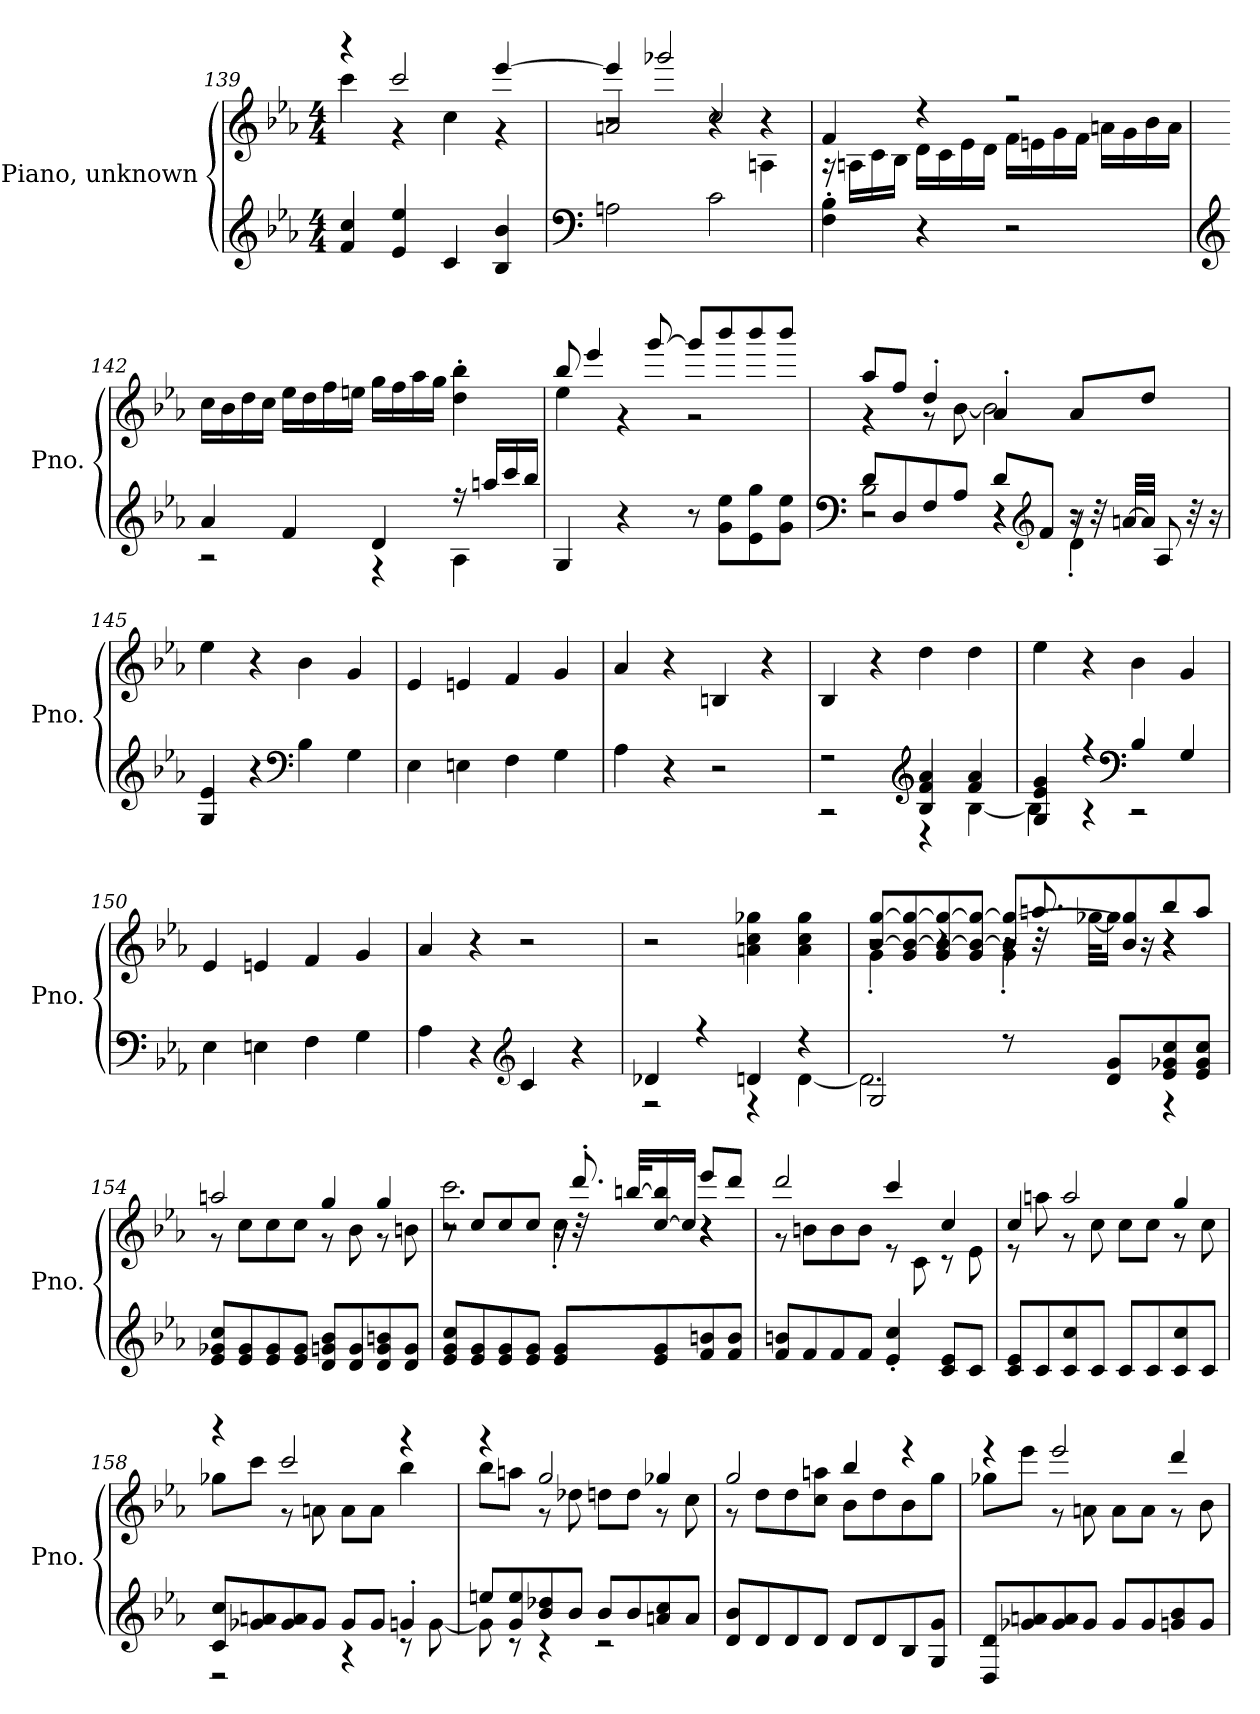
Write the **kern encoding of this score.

**kern	**kern
*part1	*part1
*staff2	*staff1
*I"Piano, unknown	*
*I'Pno.	*
*clefG2	*clefG2
*k[b-e-a-]	*k[b-e-a-]
*M4/4	*M4/4
=139	=139
*	*^
4f/ 4cc/	4r	4ccc\
4e-/ 4ee-/	2ccc/	4r
4c/	.	4cc\
4B-/ 4b-/	[4eee-/	4r
*	*v	*v
=140	=140
*clefF4	*
*	*^
*	*	*^
2An\	4eee-/]	2r	2an/
.	2ggg-X/	.	.
2c\	.	4r	2cc/
.	4r	4An\	.
*	*	*v	*v
!!LO:LB:g=z
=141	=141	=141
4F\' 4B-\'	4f/	16r
.	.	16An\LL
.	.	16c\
.	.	16B-\JJ
4r	4r	16d\LL
.	.	16c\
.	.	16e-\
.	.	16d\JJ
2r	2r	16f\LL
.	.	16en\
.	.	16g\
.	.	16f\JJ
.	.	16an\LL
.	.	16g\
.	.	16b-\
.	.	16a\JJ
*	*v	*v
=142	=142
*clefG2	*
*^	*
4a-/	2r	16cc\LL
.	.	16b-\
.	.	16dd\
.	.	16cc\JJ
4f/	.	16ee-\LL
.	.	16dd\
.	.	16ff\
.	.	16een\JJ
4d/	4r	16gg\LL
.	.	16ff\
.	.	16aa-\
.	.	16gg\JJ
16r	4A-\	4dd\' 4bb-\'
16aan/LL	.	.
16ccc/	.	.
16bb-/JJ	.	.
*v	*v	*
!!LO:LB:g=z
=143	=143
*	*^
4G/	8bb-/	4ee-\
.	4eee-/	.
4r	.	4r
.	[8ggg/	.
8r	8ggg/L]	2r
8g\ 8ee-\L	8bbb-/	.
8e-\ 8gg\	8bbb-/	.
8g\ 8ee-\J	8bbb-/J	.
=144	=144	=144
*clefF4	*	*
*^	*	*
*	*^	*	*
2r	2B-\	8d/L	8aa-/L	4r
.	.	8D/	8ff/J	.
.	.	8F/	4dd'/	8r
.	.	8A-/J	.	[8b-\
4r	4r	8d/L	4a-'/	2b-\]
*clefG2	*	*	*	*
.	.	8f/J	.	.
16r	4d'\	8r	8a-/L	.
32r	.	.	.	.
[32an/LLL	.	.	.	.
32a/JJJ]	.	8A-/	8dd/J	.
32r	.	.	.	.
16r	.	.	.	.
*v	*v	*v	*	*
*	*v	*v
=145	=145
4G/ 4e-/	4ee-\
4r	4r
*clefF4	*
4B-\	4b-\
4G\	4g/
=146	=146
4E-\	4e-/
4En\	4en/
4F\	4f/
4G\	4g/
!!LO:LB:g=z
=147	=147
4A-\	4a-/
4r	4r
2r	4Bn/
.	4r
=148	=148
*^	*
2r	2r	4B-/
.	.	4r
*clefG2	*	*
4B-/ 4f/ 4a-/	4r	4dd\
4f/ 4a-/	[4B-\	4dd\
=149	=149	=149
4G/ 4e-/ 4g/	4B-\]	4ee-\
4r	4r	4r
*clefF4	*	*
4B-/	2r	4b-\
4G/	.	4g/
*v	*v	*
=150	=150
4E-\	4e-/
4En\	4en/
4F\	4f/
4G\	4g/
=151	=151
4A-\	4a-/
4r	4r
*clefG2	*
4c/	2r
4r	.
=152	=152
*^	*
4d-X/	2r	2r
4r	.	.
4dn/	4r	4an\ 4cc\ 4gg-X\
4r	[4d\	4a\ 4cc\ 4gg-\
!!LO:LB:g=z
=153	=153	=153
*	*	*^
*	*	*	*^
*	*	*	*	*^
2G/	2.d\]	2r	2r	[8b-/ [8gg/L	4g'\
.	.	.	.	8g/ 8b-/_ 8gg/_	.
.	.	.	.	8g/ 8b-/_ 8gg/_	4r
.	.	.	.	8g/ 8b-/_ 8gg/_J	.
8r	.	16r	16r	8b-/] 8gg/_L	4g'\
.	.	8.aan'/	32r	.	.
.	.	.	[32gg-X\KLL	.	.
8d/ 8g/L	.	.	16gg-\JJ]	8b-/ 8gg/]	.
.	.	.	16r	.	.
8e-/ 8g-X/ 8cc/	4r	4r	4r	8bb-/	4r
8e-/ 8g-/ 8cc/J	.	.	.	8aa/J	.
*v	*v	*	*	*	*
*	*	*v	*v	*v
=154	=154	=154
8e-/ 8g-X/ 8cc/L	2aan/	8r
8e-/ 8g-/	.	8cc\L
8e-/ 8g-/	.	8cc\
8e-/ 8g-/J	.	8cc\J
8d/ 8gn/ 8b-/L	4gg/	8r
8d/ 8g/	.	8b-\
8d/ 8g/ 8bn/	4gg/	8r
8d/ 8g/J	.	8bn\
=155	=155	=155
*	*^	*^
8e-/ 8g/ 8cc/L	2r	2.ccc\	8r	2r
8e-/ 8g/	.	.	8cc/L	.
8e-/ 8g/	.	.	8cc/	.
8e-/ 8g/J	.	.	8cc/J	.
8e-/ 8g/L	16r	.	16r	4cc'\
.	8.ddd'/	.	32r	.
.	.	.	[32bbn/KLL	.
8e-/ 8g/	.	.	[16cc/ 16bb/]	.
.	.	.	16cc/JJ]	.
8f/ 8bn/	4r	4r	8eee-/L	4r
8f/ 8b/J	.	.	8ddd/J	.
*	*	*v	*v	*v
!!LO:LB:g=z
=156	=156	=156
8f/ 8bn/L	2ddd/	8r
8f/	.	8bn\L
8f/	.	8b\
8f/J	.	8b\J
4e-/' 4cc/'	4ccc/	8r
.	.	8c\
8c/ 8e-/L	4cc/	8r
8c/J	.	8e-\
=157	=157	=157
8c/ 8e-/L	4cc/	8r
8c/	.	8aan\
8c/ 8cc/	2aa/	8r
8c/J	.	8cc\
8c/L	.	8cc\L
8c/	.	8cc\J
8c/ 8cc/	4gg/	8r
8c/J	.	8cc\
=158	=158	=158
*^	*	*
8c/ 8cc/L	2r	4r	8gg-X\L
8g-X/ 8an/	.	.	8ccc\J
8g-/ 8a/	.	2ccc/	8r
8g-/J	.	.	8an\
8g-/L	4r	.	8a\L
8g-/J	.	.	8a\J
4gn'/	8r	4r	4bb-\
.	[8g\	.	.
!!LO:PB:g=z	!!
=159	=159	=159	=159
8een/L	8g\]	4r	8bb-\L
8g/ 8ee/	8r	.	8aan\J
8b-/ 8dd-X/	4r	2gg/	8r
8b-/J	.	.	8dd-X\
8b-/L	2r	.	8ddn\L
8b-/	.	.	8dd\J
8an/ 8cc/	.	4gg-X/	8r
8a/J	.	.	8cc\
*v	*v	*	*
=160	=160	=160
8d/ 8b-/L	2gg/	8r
8d/	.	8dd\L
8d/	.	8dd\
8d/J	.	8cc\ 8aan\J
8d/L	4bb-/	8b-\L
8d/	.	8dd\
8B-/	4r	8b-\
8G/ 8g/J	.	8gg\J
=161	=161	=161
8D/ 8d/L	4r	8gg-X\L
8g-X/ 8an/	.	8eee-\J
8g-/ 8a/	2eee-/	8r
8g-/J	.	8an\
8g-/L	.	8a\L
8g-/	.	8a\J
8gn/ 8b-/	4ddd/	8r
8g/J	.	8b-\
*	*v	*v
=	=
*-	*-
